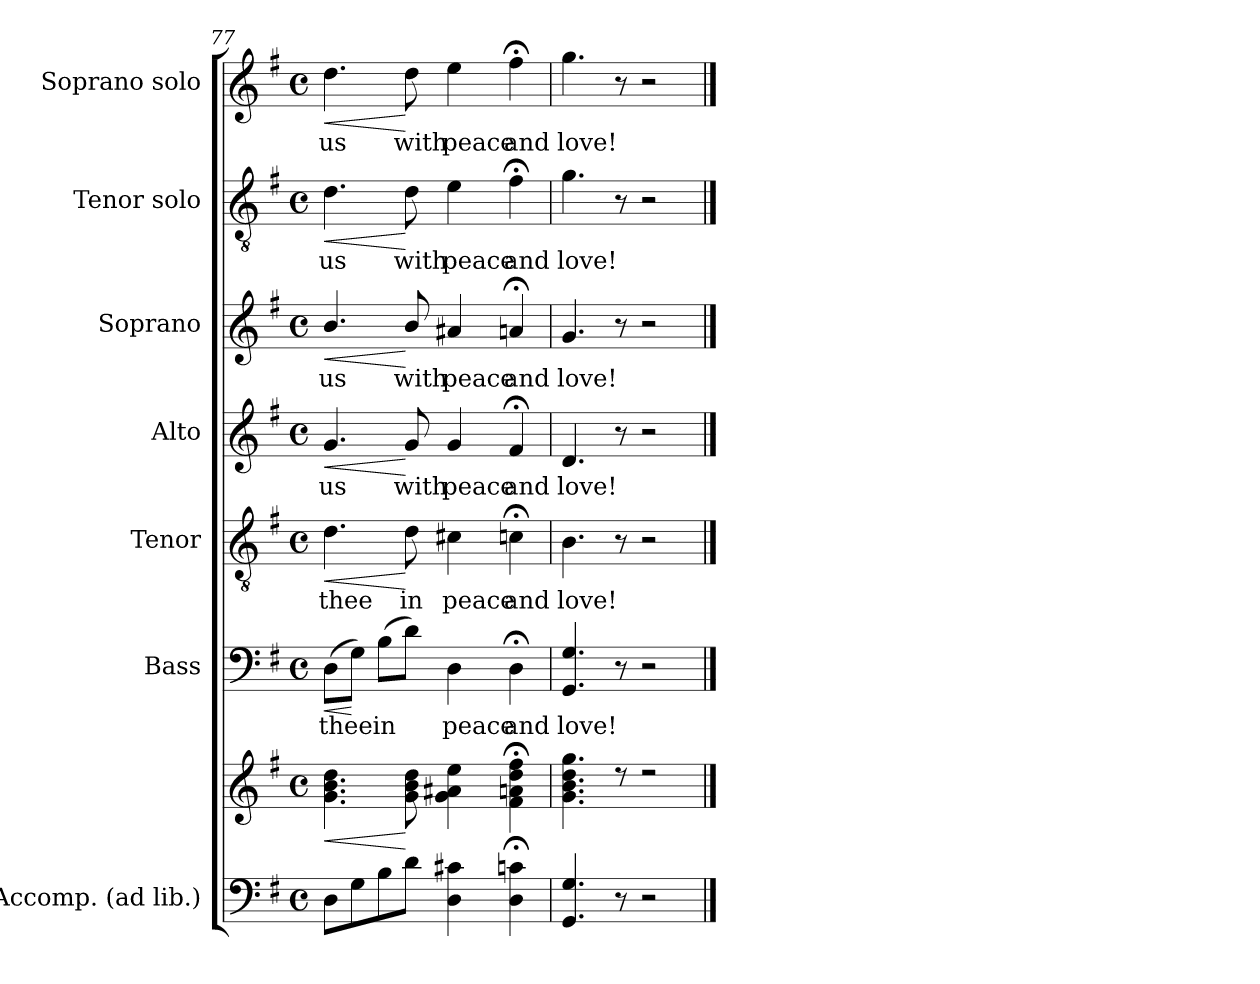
**kern	**kern	**dynam	**kern	**text	**dynam	**kern	**text	**dynam	**kern	**text	**dynam	**kern	**text	**dynam	**kern	**text	**dynam	**kern	**text	**dynam
*part7	*part7	*part7	*part6	*part6	*part6	*part5	*part5	*part5	*part4	*part4	*part4	*part3	*part3	*part3	*part2	*part2	*part2	*part1	*part1	*part1
*staff8	*staff7	*staff7/8	*staff6	*staff6	*staff6	*staff5	*staff5	*staff5	*staff4	*staff4	*staff4	*staff3	*staff3	*staff3	*staff2	*staff2	*staff2	*staff1	*staff1	*staff1
*I"Accomp. (ad lib.)	*	*	*I"Bass	*	*	*I"Tenor	*	*	*I"Alto	*	*	*I"Soprano	*	*	*I"Tenor solo	*	*	*I"Soprano solo	*	*
*	*	*	*I'B	*	*	*I'T	*	*	*I'A	*	*	*I'S	*	*	*	*	*	*	*	*
*clefF4	*clefG2	*	*clefF4	*	*	*clefGv2	*	*	*clefG2	*	*	*clefG2	*	*	*clefGv2	*	*	*clefG2	*	*
*k[f#]	*k[f#]	*	*k[f#]	*	*	*k[f#]	*	*	*k[f#]	*	*	*k[f#]	*	*	*k[f#]	*	*	*k[f#]	*	*
*G:	*G:	*	*G:	*	*	*G:	*	*	*G:	*	*	*G:	*	*	*G:	*	*	*G:	*	*
*M4/4	*M4/4	*	*M4/4	*	*	*M4/4	*	*	*M4/4	*	*	*M4/4	*	*	*M4/4	*	*	*M4/4	*	*
*met(c)	*met(c)	*	*met(c)	*	*	*met(c)	*	*	*met(c)	*	*	*met(c)	*	*	*met(c)	*	*	*met(c)	*	*
=77	=77	=77	=77	=77	=77	=77	=77	=77	=77	=77	=77	=77	=77	=77	=77	=77	=77	=77	=77	=77
!	!	!LO:HP:b	!	!LO:LY:b	!LO:HP:b	!	!LO:LY:b	!LO:HP:b	!	!LO:LY:b	!LO:HP:b	!	!LO:LY:b	!LO:HP:b	!	!LO:LY:b	!LO:HP:b	!	!LO:LY:b	!LO:HP:b
*	*^	*	*	*	*	*	*	*	*	*	*	*	*	*	*	*	*	*	*	*
8DL	4.g\ 4.b\ 4.dd\	1ryy	<	(>8DL	thee	<	4.d	thee	<	4.g	us	<	4.b/	us	<	4.d	us	<	4.dd	us	<
8G	.	.	.	8GJ)	.	[	.	.	.	.	.	.	.	.	.	.	.	.	.	.	.
!	!	!	!	!	!LO:LY:b	!	!	!	!	!	!	!	!	!	!	!	!	!	!	!	!
8B	.	.	.	(>8BL	in	.	.	.	.	.	.	.	.	.	.	.	.	.	.	.	.
!	!	!	!	!	!	!	!	!LO:LY:b	!	!	!LO:LY:b	!	!	!LO:LY:b	!	!	!LO:LY:b	!	!	!LO:LY:b	!
8dJ	8g\ 8b\ 8dd\	.	[	8dJ)	.	.	8d	in	[	8g	with	[	8b/	with	[	8d	with	[	8dd	with	[
!	!	!	!	!	!LO:LY:b	!	!	!LO:LY:b	!	!	!LO:LY:b	!	!	!LO:LY:b	!	!	!LO:LY:b	!	!	!LO:LY:b	!
4D 4c#X	4g\ 4a#X\ 4ee\	.	.	4D	peace	.	4c#X	peace	.	4g	peace	.	4a#X	peace	.	4e	peace	.	4ee	peace	.
!	!	!	!	!	!LO:LY:b	!	!	!LO:LY:b	!	!	!LO:LY:b	!	!	!LO:LY:b	!	!	!LO:LY:b	!	!	!LO:LY:b	!
4D; 4cn;	4f#\;< 4an\;< 4dd\;< 4ff#\;<	.	.	4D;<	and	.	4cn;<	and	.	4f#;<	and	.	4an;<	and	.	4f#;<	and	.	4ff#;<	and	.
=78	=78	=78	=78	=78	=78	=78	=78	=78	=78	=78	=78	=78	=78	=78	=78	=78	=78	=78	=78	=78	=78
!	!	!	!	!	!LO:LY:b	!	!	!LO:LY:b	!	!	!LO:LY:b	!	!	!LO:LY:b	!	!	!LO:LY:b	!	!	!LO:LY:b	!
4.GG 4.G	4.g\ 4.b\ 4.dd\ 4.gg\	1ryy	.	4.GG 4.G	love!	.	4.B	love!	.	4.d	love!	.	4.g	love!	.	4.g	love!	.	4.gg	love!	.
8r	8r	.	.	8r	.	.	8r	.	.	8r	.	.	8r	.	.	8r	.	.	8r	.	.
2r	2r	.	.	2r	.	.	2r	.	.	2r	.	.	2r	.	.	2r	.	.	2r	.	.
*	*v	*v	*	*	*	*	*	*	*	*	*	*	*	*	*	*	*	*	*	*	*
==	==	==	==	==	==	==	==	==	==	==	==	==	==	==	==	==	==	==	==	==
*-	*-	*-	*-	*-	*-	*-	*-	*-	*-	*-	*-	*-	*-	*-	*-	*-	*-	*-	*-	*-
